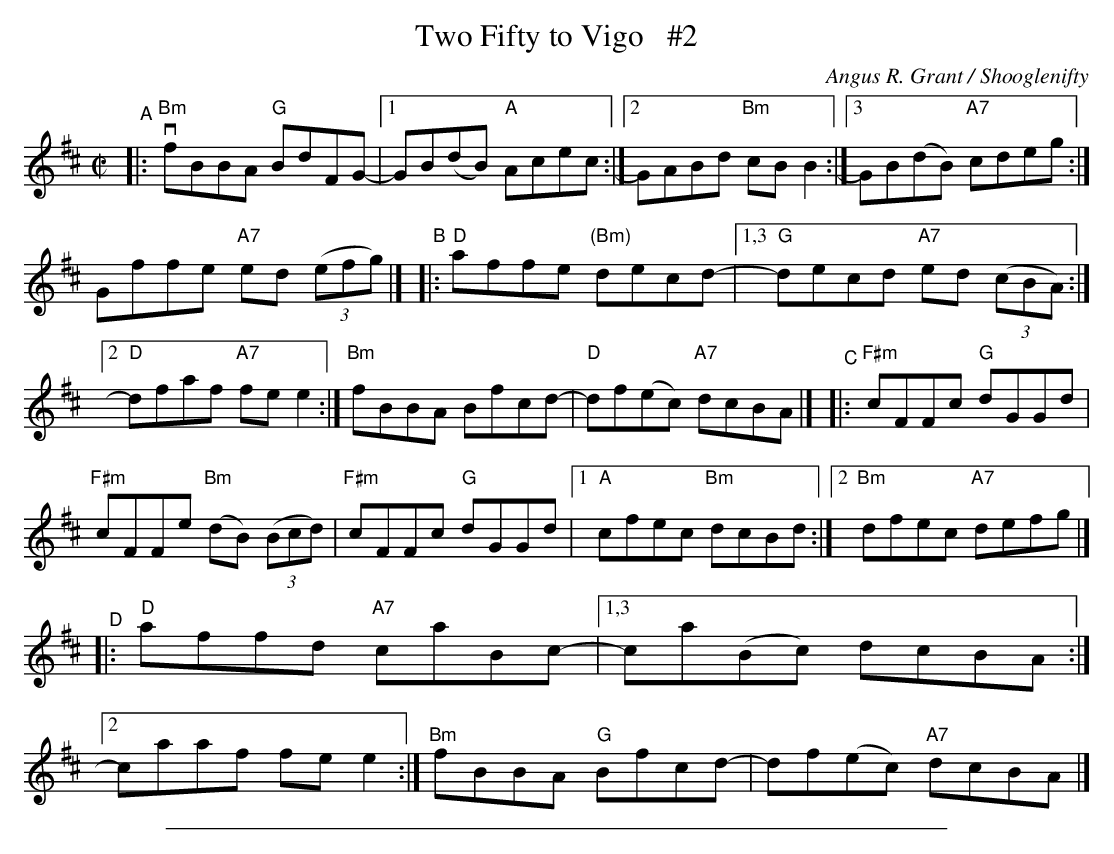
X:1
T: Two Fifty to Vigo   #2
C: Angus R. Grant / Shooglenifty
M: C|
L: 1/8
K: Bm	% and D
"^A"|: "Bm"vfBBA "G"BdFG- |[1 GB(dB) "A"Acec :|[2 GABd "Bm"cBB2 :|[3 GB(dB) "A7"cdeg :| Gffe "A7"ed (3(efg) |]
"^B"|: "D"affe "(Bm)"decd- |[1,3 "G"decd "A7"ed (3(cBA) :|[2 "D"dfaf "A7"fee2 :| "Bm"fBBA Bfcd- | "D"df(ec) "A7"dcBA |]
"^C"|: "F#m"cFFc "G"dGGd | "F#m"cFFe "Bm"(dB) (3(Bcd) | "F#m"cFFc "G"dGGd |[1 "A"cfec "Bm"dcBd :|[2 "Bm"dfec "A7"defg |]
"^D"|: "D"affd "A7"caBc- |[1,3 ca(Bc) dcBA :|[2 caaf fee2 :| "Bm"fBBA "G"Bfcd- | df(ec) "A7"dcBA |]
